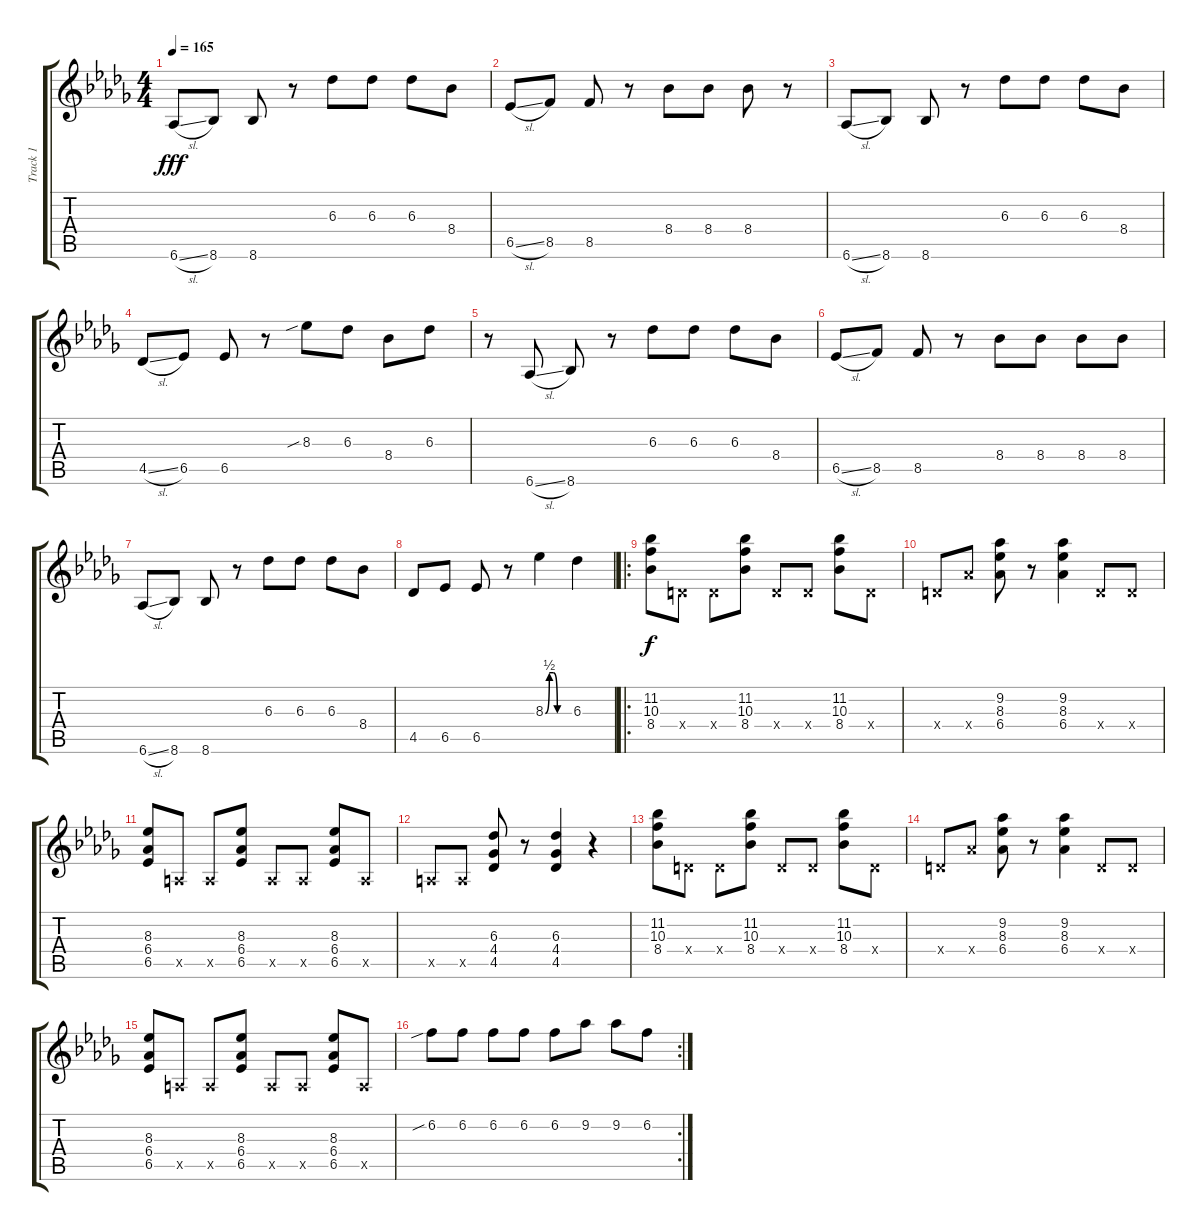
\track ("Track 1" "Track 1") {instrument distortionguitar}
\staff {score tabs}
\tuning (E4 B3 G3 D3 A2 D2) {hide}
\ts (4 4)
\tempo 165
\clef g2
\ks db
6.6{sl}.8{dy fff} 8.6.8 8.6.8 r.8 6.3.8 6.3.8 6.3.8 8.4.8 |
6.5{sl}.8 8.5.8 8.5.8 r.8 8.4.8 8.4.8 8.4.8 r.8 |
6.6{sl}.8 8.6.8 8.6.8 r.8 6.3.8 6.3.8 6.3.8 8.4.8 |
4.5{sl}.8 6.5.8 6.5.8 r.8 8.3{sib}.8 6.3.8 8.4.8 6.3.8 |
r.8 6.6{sl}.8 8.6.8 r.8 6.3.8 6.3.8 6.3.8 8.4.8 |
6.5{sl}.8 8.5.8 8.5.8 r.8 8.4.8 8.4.8 8.4.8 8.4.8 |
6.6{sl}.8 8.6.8 8.6.8 r.8 6.3.8 6.3.8 6.3.8 8.4.8 |
4.5.8 6.5.8 6.5.8 r.8 8.3{be (custom 0 0 10 2 20 2 30 0 60 0)}.4 6.3.4 |
\ro
(11.2 10.3 8.4).8{dy f} 0.4{x}.8 0.4{x}.8 (11.2 10.3 8.4).8 0.4{x}.8 0.4{x}.8 (11.2 10.3 8.4).8 0.4{x}.8 |
0.4{x}.8 6.4{x}.8 (9.2 8.3 6.4).8 r.8 (9.2 8.3 6.4).4 0.4{x}.8 0.4{x}.8 |
(8.3 6.4 6.5).8 0.5{x}.8 0.5{x}.8 (8.3 6.4 6.5).8 0.5{x}.8 0.5{x}.8 (8.3 6.4 6.5).8 0.5{x}.8 |
0.5{x}.8 0.5{x}.8 (6.3 4.4 4.5).8 r.8 (6.3 4.4 4.5).4 r.4 |
(11.2 10.3 8.4).8 0.4{x}.8 0.4{x}.8 (11.2 10.3 8.4).8 0.4{x}.8 0.4{x}.8 (11.2 10.3 8.4).8 0.4{x}.8 |
0.4{x}.8 6.4{x}.8 (9.2 8.3 6.4).8 r.8 (9.2 8.3 6.4).4 0.4{x}.8 0.4{x}.8 |
(8.3 6.4 6.5).8 0.5{x}.8 0.5{x}.8 (8.3 6.4 6.5).8 0.5{x}.8 0.5{x}.8 (8.3 6.4 6.5).8 0.5{x}.8 |
\rc 2
6.2{sib}.8 6.2.8 6.2.8 6.2.8 6.2.8 9.2.8 9.2.8 6.2.8
